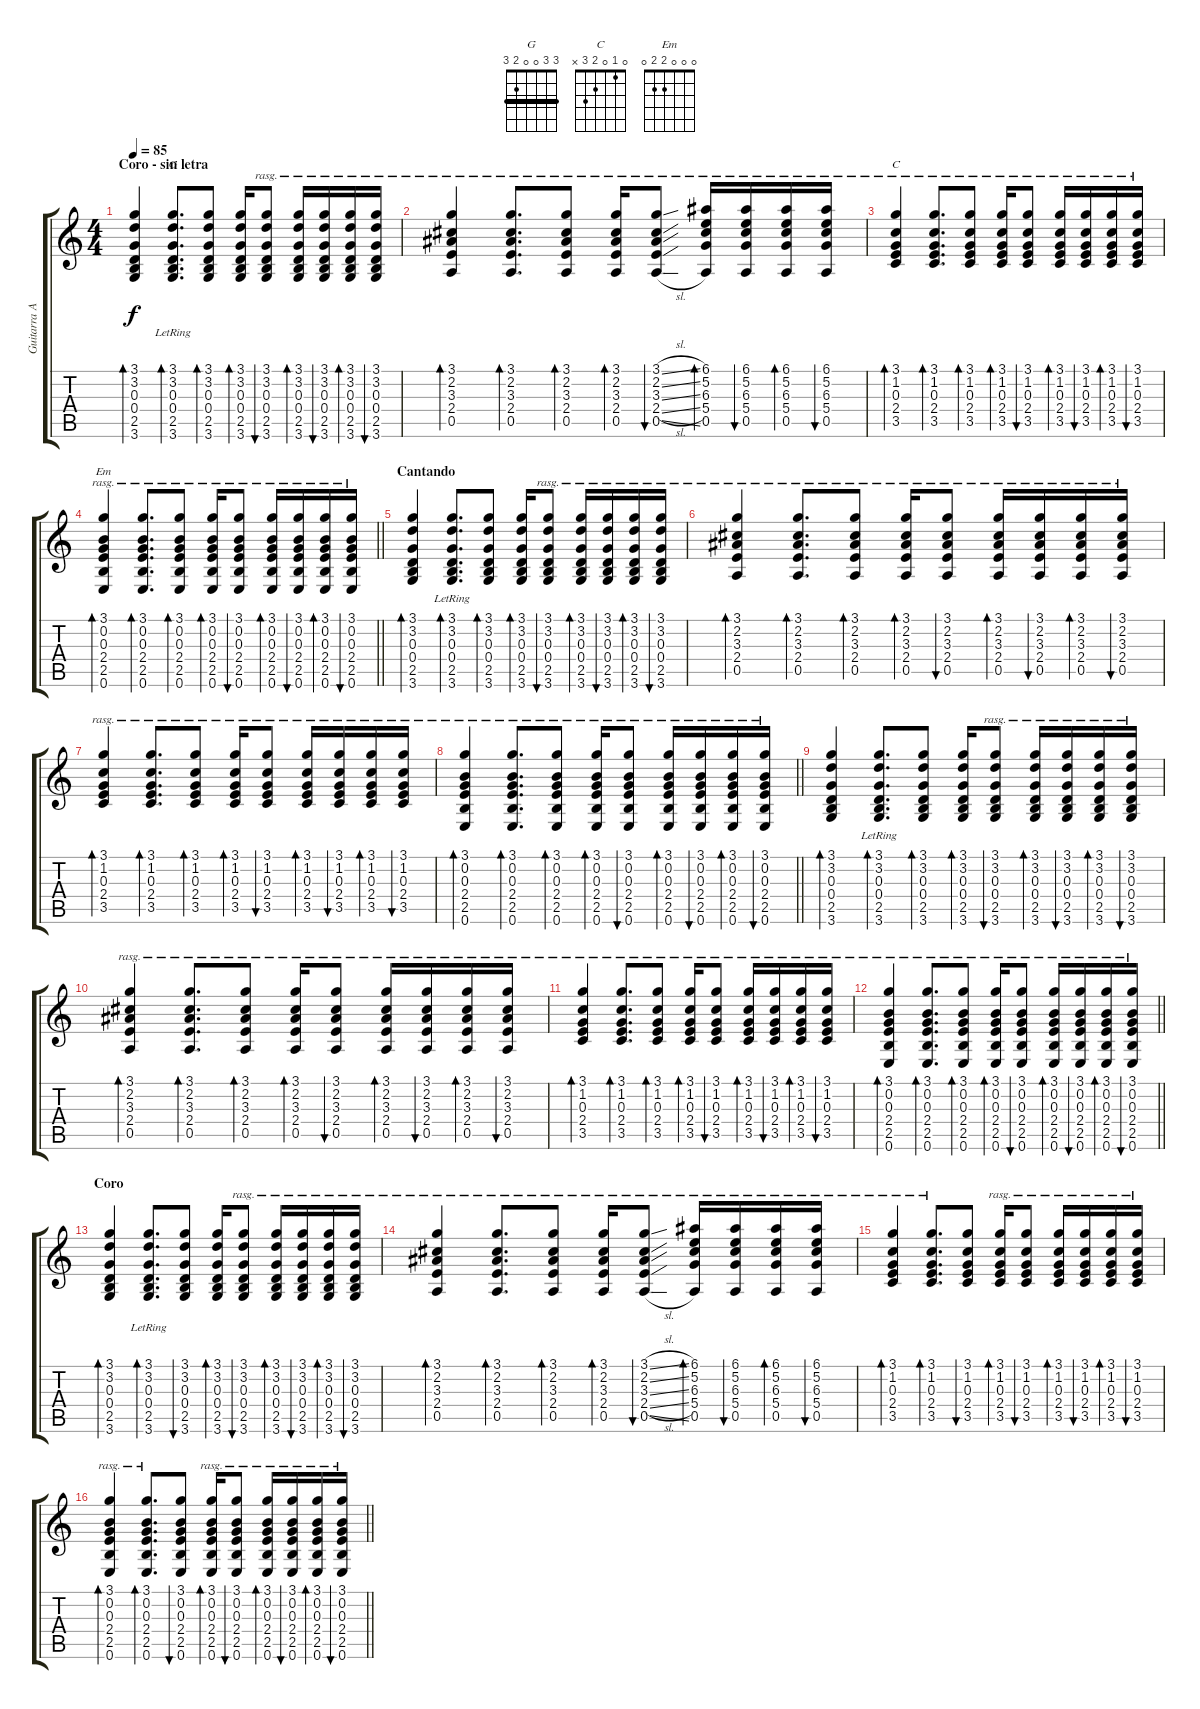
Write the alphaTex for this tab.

\track ("Guitarra Acustica" "Guitarra A") {instrument acousticguitarsteel}
\staff {score tabs}
\tuning (E4 B3 G3 D3 A2 E2) {hide}
\chord ("G" 3 3 0 0 2 3) {barre 3}
\chord ("C" 0 1 0 2 3 x)
\chord ("Em" 0 0 0 2 2 0)
\ts (4 4)
\section ("" "Coro - sin letra")
\tempo 85
\clef g2
\ks c
(3.1 3.2 0.3 0.4 2.5 3.6).4{bd 120 dy f} (3.1 3.2 0.3 0.4 2.5{lr} 3.6).8{d bd 30 ch "G"} (3.1 3.2 0.3 0.4 2.5 3.6).8{bd 30} (3.1 3.2 0.3 0.4 2.5 3.6).16{bd 30} (3.1 3.2 0.3 0.4 2.5 3.6).8{bu 30 rasg ii} (3.1 3.2 0.3 0.4 2.5 3.6).16{bd 30 rasg ii} (3.1 3.2 0.3 0.4 2.5 3.6).16{bu 30 rasg ii} (3.1 3.2 0.3 0.4 2.5 3.6).16{bd 30 rasg ii} (3.1 3.2 0.3 0.4 2.5 3.6).16{bu 30 rasg ii} |
(3.1 2.2 3.3 2.4 0.5).4{bd 60 rasg ii} (3.1 2.2 3.3 2.4 0.5).8{d bd 30 rasg ii} (3.1 2.2 3.3 2.4 0.5).8{bd 30 rasg ii} (3.1 2.2 3.3 2.4 0.5).16{bd 30 rasg ii} (3.1{sl} 2.2{sl} 3.3{sl} 2.4{sl} 0.5{sl}).8{bu 30 rasg ii} (6.1 5.2 6.3 5.4 0.5).16{bd 30 rasg ii} (6.1 5.2 6.3 5.4 0.5).16{bu 30 rasg ii} (6.1 5.2 6.3 5.4 0.5).16{bd 30 rasg ii} (6.1 5.2 6.3 5.4 0.5).16{bu 30 rasg ii} |
(3.1 1.2 0.3 2.4 3.5).4{bd 30 ch "C" rasg ii} (3.1 1.2 0.3 2.4 3.5).8{d bd 30 rasg ii} (3.1 1.2 0.3 2.4 3.5).8{bd 30 rasg ii} (3.1 1.2 0.3 2.4 3.5).16{bd 30 rasg ii} (3.1 1.2 0.3 2.4 3.5).8{bu 30 rasg ii} (3.1 1.2 0.3 2.4 3.5).16{bd 30 rasg ii} (3.1 1.2 0.3 2.4 3.5).16{bu 30 rasg ii} (3.1 1.2 0.3 2.4 3.5).16{bd 30 rasg ii} (3.1 1.2 0.3 2.4 3.5).16{bu 30 rasg ii} |
\barLineRight lightlight
(3.1 0.2 0.3 2.4 2.5 0.6).4{bd 30 ch "Em" rasg ii} (3.1 0.2 0.3 2.4 2.5 0.6).8{d bd 30 rasg ii} (3.1 0.2 0.3 2.4 2.5 0.6).8{bd 30 rasg ii} (3.1 0.2 0.3 2.4 2.5 0.6).16{bd 30 rasg ii} (3.1 0.2 0.3 2.4 2.5 0.6).8{bu 30 rasg ii} (3.1 0.2 0.3 2.4 2.5 0.6).16{bd 30 rasg ii} (3.1 0.2 0.3 2.4 2.5 0.6).16{bu 30 rasg ii} (3.1 0.2 0.3 2.4 2.5 0.6).16{bd 30 rasg ii} (3.1 0.2 0.3 2.4 2.5 0.6).16{bu 30 rasg ii} |
\section ("" "Cantando")
(3.1 3.2 0.3 0.4 2.5 3.6).4{bd 120} (3.1 3.2 0.3 0.4 2.5{lr} 3.6).8{d bd 30} (3.1 3.2 0.3 0.4 2.5 3.6).8{bd 30} (3.1 3.2 0.3 0.4 2.5 3.6).16{bd 30} (3.1 3.2 0.3 0.4 2.5 3.6).8{bu 30 rasg ii} (3.1 3.2 0.3 0.4 2.5 3.6).16{bd 30 rasg ii} (3.1 3.2 0.3 0.4 2.5 3.6).16{bu 30 rasg ii} (3.1 3.2 0.3 0.4 2.5 3.6).16{bd 30 rasg ii} (3.1 3.2 0.3 0.4 2.5 3.6).16{bu 30 rasg ii} |
(3.1 2.2 3.3 2.4 0.5).4{bd 60 rasg ii} (3.1 2.2 3.3 2.4 0.5).8{d bd 30 rasg ii} (3.1 2.2 3.3 2.4 0.5).8{bd 30 rasg ii} (3.1 2.2 3.3 2.4 0.5).16{bd 30 rasg ii} (3.1 2.2 3.3 2.4 0.5).8{bu 30 rasg ii} (3.1 2.2 3.3 2.4 0.5).16{bd 30 rasg ii} (3.1 2.2 3.3 2.4 0.5).16{bu 30 rasg ii} (3.1 2.2 3.3 2.4 0.5).16{bd 30 rasg ii} (3.1 2.2 3.3 2.4 0.5).16{bu 30 rasg ii} |
(3.1 1.2 0.3 2.4 3.5).4{bd 30 rasg ii} (3.1 1.2 0.3 2.4 3.5).8{d bd 30 rasg ii} (3.1 1.2 0.3 2.4 3.5).8{bd 30 rasg ii} (3.1 1.2 0.3 2.4 3.5).16{bd 30 rasg ii} (3.1 1.2 0.3 2.4 3.5).8{bu 30 rasg ii} (3.1 1.2 0.3 2.4 3.5).16{bd 30 rasg ii} (3.1 1.2 0.3 2.4 3.5).16{bu 30 rasg ii} (3.1 1.2 0.3 2.4 3.5).16{bd 30 rasg ii} (3.1 1.2 0.3 2.4 3.5).16{bu 30 rasg ii} |
\barLineRight lightlight
(3.1 0.2 0.3 2.4 2.5 0.6).4{bd 30 rasg ii} (3.1 0.2 0.3 2.4 2.5 0.6).8{d bd 30 rasg ii} (3.1 0.2 0.3 2.4 2.5 0.6).8{bd 30 rasg ii} (3.1 0.2 0.3 2.4 2.5 0.6).16{bd 30 rasg ii} (3.1 0.2 0.3 2.4 2.5 0.6).8{bu 30 rasg ii} (3.1 0.2 0.3 2.4 2.5 0.6).16{bd 30 rasg ii} (3.1 0.2 0.3 2.4 2.5 0.6).16{bu 30 rasg ii} (3.1 0.2 0.3 2.4 2.5 0.6).16{bd 30 rasg ii} (3.1 0.2 0.3 2.4 2.5 0.6).16{bu 30 rasg ii} |
(3.1 3.2 0.3 0.4 2.5 3.6).4{bd 120} (3.1 3.2 0.3 0.4 2.5{lr} 3.6).8{d bd 30} (3.1 3.2 0.3 0.4 2.5 3.6).8{bd 30} (3.1 3.2 0.3 0.4 2.5 3.6).16{bd 30} (3.1 3.2 0.3 0.4 2.5 3.6).8{bu 30 rasg ii} (3.1 3.2 0.3 0.4 2.5 3.6).16{bd 30 rasg ii} (3.1 3.2 0.3 0.4 2.5 3.6).16{bu 30 rasg ii} (3.1 3.2 0.3 0.4 2.5 3.6).16{bd 30 rasg ii} (3.1 3.2 0.3 0.4 2.5 3.6).16{bu 30 rasg ii} |
(3.1 2.2 3.3 2.4 0.5).4{bd 60 rasg ii} (3.1 2.2 3.3 2.4 0.5).8{d bd 30 rasg ii} (3.1 2.2 3.3 2.4 0.5).8{bd 30 rasg ii} (3.1 2.2 3.3 2.4 0.5).16{bd 30 rasg ii} (3.1 2.2 3.3 2.4 0.5).8{bu 30 rasg ii} (3.1 2.2 3.3 2.4 0.5).16{bd 30 rasg ii} (3.1 2.2 3.3 2.4 0.5).16{bu 30 rasg ii} (3.1 2.2 3.3 2.4 0.5).16{bd 30 rasg ii} (3.1 2.2 3.3 2.4 0.5).16{bu 30 rasg ii} |
(3.1 1.2 0.3 2.4 3.5).4{bd 30 rasg ii} (3.1 1.2 0.3 2.4 3.5).8{d bd 30 rasg ii} (3.1 1.2 0.3 2.4 3.5).8{bd 30 rasg ii} (3.1 1.2 0.3 2.4 3.5).16{bd 30 rasg ii} (3.1 1.2 0.3 2.4 3.5).8{bu 30 rasg ii} (3.1 1.2 0.3 2.4 3.5).16{bd 30 rasg ii} (3.1 1.2 0.3 2.4 3.5).16{bu 30 rasg ii} (3.1 1.2 0.3 2.4 3.5).16{bd 30 rasg ii} (3.1 1.2 0.3 2.4 3.5).16{bu 30 rasg ii} |
\barLineRight lightlight
(3.1 0.2 0.3 2.4 2.5 0.6).4{bd 30 rasg ii} (3.1 0.2 0.3 2.4 2.5 0.6).8{d bd 30 rasg ii} (3.1 0.2 0.3 2.4 2.5 0.6).8{bd 30 rasg ii} (3.1 0.2 0.3 2.4 2.5 0.6).16{bd 30 rasg ii} (3.1 0.2 0.3 2.4 2.5 0.6).8{bu 30 rasg ii} (3.1 0.2 0.3 2.4 2.5 0.6).16{bd 30 rasg ii} (3.1 0.2 0.3 2.4 2.5 0.6).16{bu 30 rasg ii} (3.1 0.2 0.3 2.4 2.5 0.6).16{bd 30 rasg ii} (3.1 0.2 0.3 2.4 2.5 0.6).16{bu 30 rasg ii} |
\section ("" "Coro")
(3.1 3.2 0.3 0.4 2.5 3.6).4{bd 120} (3.1 3.2 0.3 0.4 2.5{lr} 3.6).8{d bd 30} (3.1 3.2 0.3 0.4 2.5 3.6).8{bu 60} (3.1 3.2 0.3 0.4 2.5 3.6).16{bd 30} (3.1 3.2 0.3 0.4 2.5 3.6).8{bu 30 rasg ii} (3.1 3.2 0.3 0.4 2.5 3.6).16{bd 30 rasg ii} (3.1 3.2 0.3 0.4 2.5 3.6).16{bu 30 rasg ii} (3.1 3.2 0.3 0.4 2.5 3.6).16{bd 30 rasg ii} (3.1 3.2 0.3 0.4 2.5 3.6).16{bu 30 rasg ii} |
(3.1 2.2 3.3 2.4 0.5).4{bd 60 rasg ii} (3.1 2.2 3.3 2.4 0.5).8{d bd 30 rasg ii} (3.1 2.2 3.3 2.4 0.5).8{bd 30 rasg ii} (3.1 2.2 3.3 2.4 0.5).16{bd 30 rasg ii} (3.1{sl} 2.2{sl} 3.3{sl} 2.4{sl} 0.5{sl}).8{bu 30 rasg ii} (6.1 5.2 6.3 5.4 0.5).16{bd 30 rasg ii} (6.1 5.2 6.3 5.4 0.5).16{bu 30 rasg ii} (6.1 5.2 6.3 5.4 0.5).16{bd 30 rasg ii} (6.1 5.2 6.3 5.4 0.5).16{bu 30 rasg ii} |
(3.1 1.2 0.3 2.4 3.5).4{bd 30 rasg ii} (3.1 1.2 0.3 2.4 3.5).8{d bd 30 rasg ii} (3.1 1.2 0.3 2.4 3.5).8{bu 60} (3.1 1.2 0.3 2.4 3.5).16{bd 30 rasg ii} (3.1 1.2 0.3 2.4 3.5).8{bu 30 rasg ii} (3.1 1.2 0.3 2.4 3.5).16{bd 30 rasg ii} (3.1 1.2 0.3 2.4 3.5).16{bu 30 rasg ii} (3.1 1.2 0.3 2.4 3.5).16{bd 30 rasg ii} (3.1 1.2 0.3 2.4 3.5).16{bu 30 rasg ii} |
\barLineRight lightlight
(3.1 0.2 0.3 2.4 2.5 0.6).4{bd 30 rasg ii} (3.1 0.2 0.3 2.4 2.5 0.6).8{d bd 30 rasg ii} (3.1 0.2 0.3 2.4 2.5 0.6).8{bu 60} (3.1 0.2 0.3 2.4 2.5 0.6).16{bd 30 rasg ii} (3.1 0.2 0.3 2.4 2.5 0.6).8{bu 30 rasg ii} (3.1 0.2 0.3 2.4 2.5 0.6).16{bd 30 rasg ii} (3.1 0.2 0.3 2.4 2.5 0.6).16{bu 30 rasg ii} (3.1 0.2 0.3 2.4 2.5 0.6).16{bd 30 rasg ii} (3.1 0.2 0.3 2.4 2.5 0.6).16{bu 30 rasg ii}
